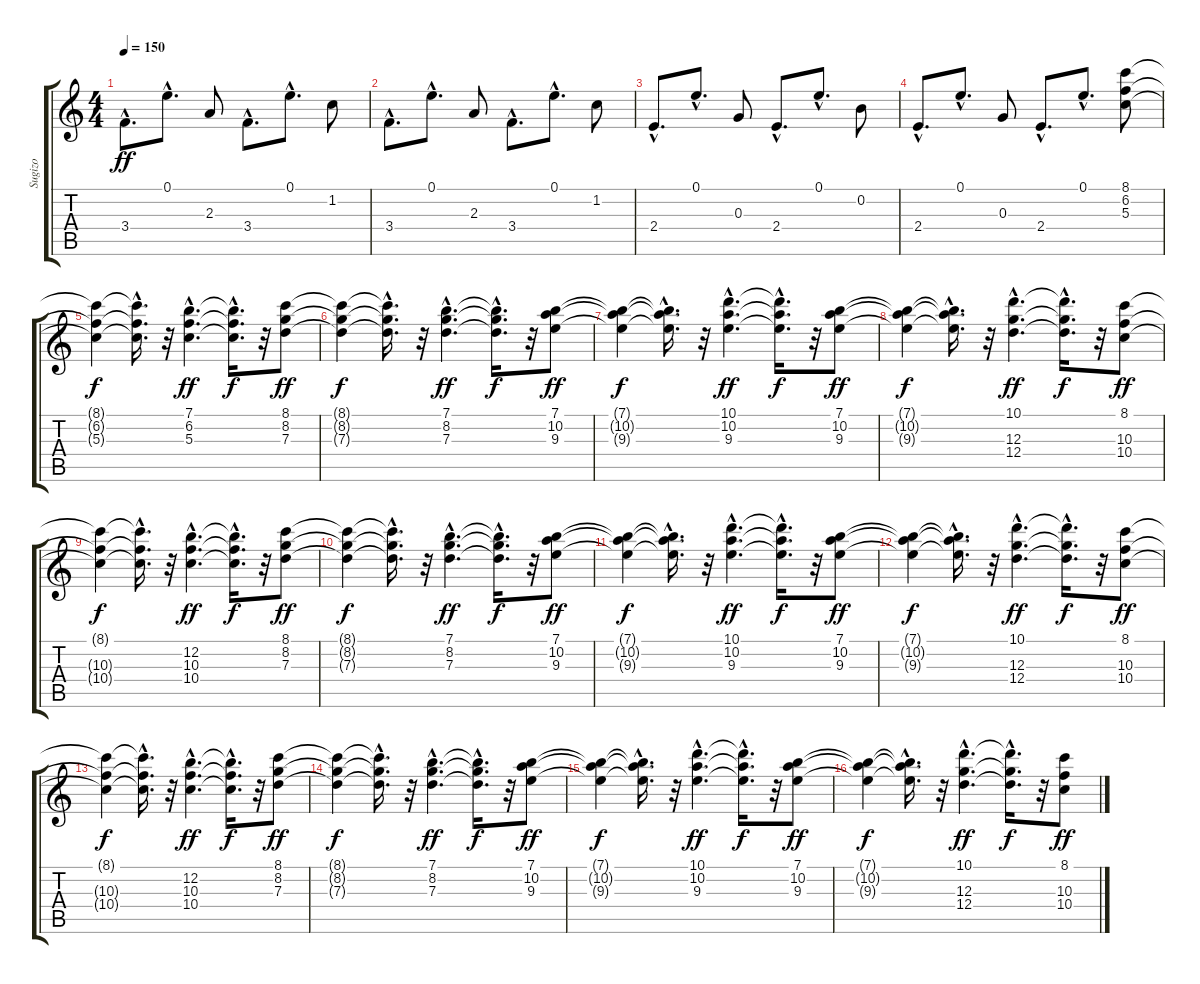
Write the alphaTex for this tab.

\track ("Sugizo" "Sugizo") {instrument overdrivenguitar}
\staff {score tabs}
\tuning (E4 B3 G3 D3 A2 E2) {hide}
\ts (4 4)
\tempo 150
\clef g2
\ks c
3.4{hac}.8{d dy ff} 0.1{hac}.8{d} 2.3.8 3.4{hac}.8{d} 0.1{hac}.8{d} 1.2.8 |
3.4{hac}.8{d} 0.1{hac}.8{d} 2.3.8 3.4{hac}.8{d} 0.1{hac}.8{d} 1.2.8 |
2.4{hac}.8{d} 0.1{hac}.8{d} 0.3.8 2.4{hac}.8{d} 0.1{hac}.8{d} 0.2.8 |
2.4{hac}.8{d} 0.1{hac}.8{d} 0.3.8 2.4{hac}.8{d} 0.1{hac}.8{d} (8.1 6.2 5.3).8 |
(8.1{t} 6.2{t} 5.3{t}).4{dy f} (8.1{hac t} 6.2{hac t} 5.3{hac t}).16{d} r.32 (7.1{hac} 6.2{hac} 5.3{hac}).4{d dy ff} (7.1{hac t} 6.2{hac t} 5.3{hac t}).16{d dy f} r.32 (8.1 8.2 7.3).8{dy ff} |
(8.1{t} 8.2{t} 7.3{t}).4{dy f} (8.1{hac t} 8.2{hac t} 7.3{hac t}).16{d} r.32 (7.1{hac} 8.2{hac} 7.3{hac}).4{d dy ff} (7.1{hac t} 8.2{hac t} 7.3{hac t}).16{d dy f} r.32 (7.1 10.2 9.3).8{dy ff} |
(7.1{t} 10.2{t} 9.3{t}).4{dy f} (7.1{hac t} 10.2{hac t} 9.3{hac t}).16{d} r.32 (10.1{hac} 10.2{hac} 9.3{hac}).4{d dy ff} (10.1{hac t} 10.2{hac t} 9.3{hac t}).16{d dy f} r.32 (7.1 10.2 9.3).8{dy ff} |
(7.1{t} 10.2{t} 9.3{t}).4{dy f} (7.1{hac t} 10.2{hac t} 9.3{hac t}).16{d} r.32 (10.1{hac} 12.3{hac} 12.4{hac}).4{d dy ff} (10.1{hac t} 12.3{hac t} 12.4{hac t}).16{d dy f} r.32 (8.1 10.3 10.4).8{dy ff} |
(8.1{t} 10.3{t} 10.4{t}).4{dy f} (8.1{hac t} 10.3{hac t} 10.4{hac t}).16{d} r.32 (12.2{hac} 10.3{hac} 10.4{hac}).4{d dy ff} (12.2{hac t} 10.3{hac t} 10.4{hac t}).16{d dy f} r.32 (8.1 8.2 7.3).8{dy ff} |
(8.1{t} 8.2{t} 7.3{t}).4{dy f} (8.1{hac t} 8.2{hac t} 7.3{hac t}).16{d} r.32 (7.1{hac} 8.2{hac} 7.3{hac}).4{d dy ff} (7.1{hac t} 8.2{hac t} 7.3{hac t}).16{d dy f} r.32 (7.1 10.2 9.3).8{dy ff} |
(7.1{t} 10.2{t} 9.3{t}).4{dy f} (7.1{hac t} 10.2{hac t} 9.3{hac t}).16{d} r.32 (10.1{hac} 10.2{hac} 9.3{hac}).4{d dy ff} (10.1{hac t} 10.2{hac t} 9.3{hac t}).16{d dy f} r.32 (7.1 10.2 9.3).8{dy ff} |
(7.1{t} 10.2{t} 9.3{t}).4{dy f} (7.1{hac t} 10.2{hac t} 9.3{hac t}).16{d} r.32 (10.1{hac} 12.3{hac} 12.4{hac}).4{d dy ff} (10.1{hac t} 12.3{hac t} 12.4{hac t}).16{d dy f} r.32 (8.1 10.3 10.4).8{dy ff} |
(8.1{t} 10.3{t} 10.4{t}).4{dy f} (8.1{hac t} 10.3{hac t} 10.4{hac t}).16{d} r.32 (12.2{hac} 10.3{hac} 10.4{hac}).4{d dy ff} (12.2{hac t} 10.3{hac t} 10.4{hac t}).16{d dy f} r.32 (8.1 8.2 7.3).8{dy ff} |
(8.1{t} 8.2{t} 7.3{t}).4{dy f} (8.1{hac t} 8.2{hac t} 7.3{hac t}).16{d} r.32 (7.1{hac} 8.2{hac} 7.3{hac}).4{d dy ff} (7.1{hac t} 8.2{hac t} 7.3{hac t}).16{d dy f} r.32 (7.1 10.2 9.3).8{dy ff} |
(7.1{t} 10.2{t} 9.3{t}).4{dy f} (7.1{hac t} 10.2{hac t} 9.3{hac t}).16{d} r.32 (10.1{hac} 10.2{hac} 9.3{hac}).4{d dy ff} (10.1{hac t} 10.2{hac t} 9.3{hac t}).16{d dy f} r.32 (7.1 10.2 9.3).8{dy ff} |
(7.1{t} 10.2{t} 9.3{t}).4{dy f} (7.1{hac t} 10.2{hac t} 9.3{hac t}).16{d} r.32 (10.1{hac} 12.3{hac} 12.4{hac}).4{d dy ff} (10.1{hac t} 12.3{hac t} 12.4{hac t}).16{d dy f} r.32 (8.1 10.3 10.4).8{dy ff}
